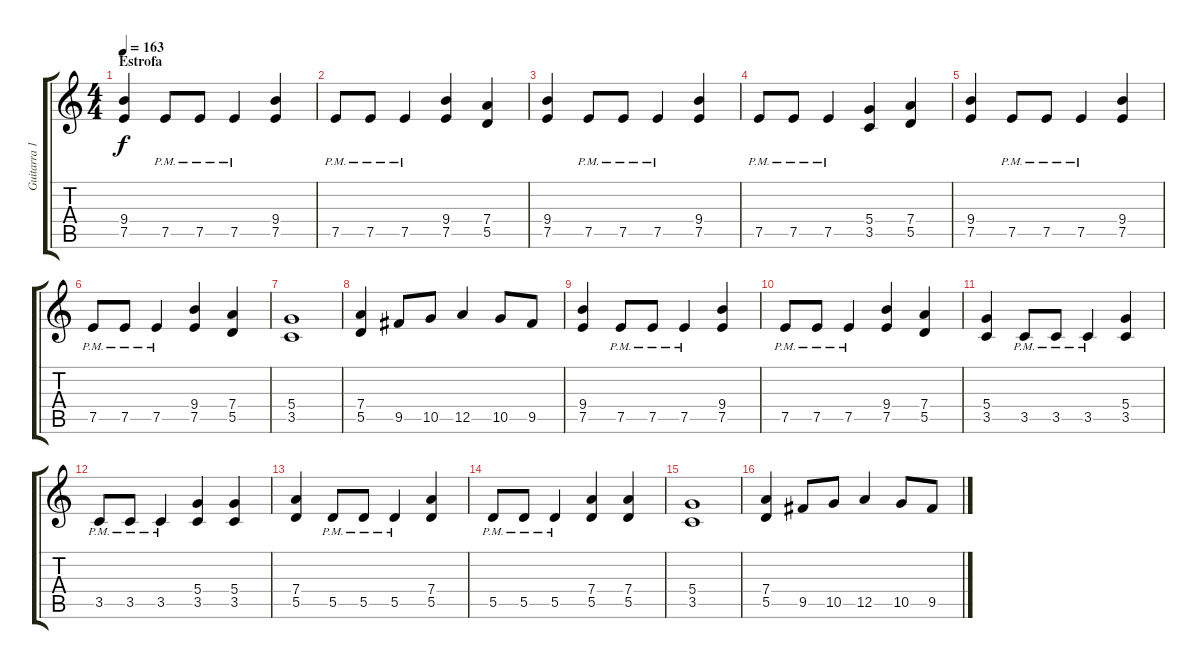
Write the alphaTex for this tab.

\track ("Guitarra 1" "Guitarra 1") {instrument distortionguitar}
\staff {score tabs}
\tuning (E4 B3 G3 D3 A2 E2) {hide}
\ts (4 4)
\section ("" "Estrofa")
\tempo 163
\clef g2
\ks c
(9.4 7.5).4{dy f} 7.5{pm}.8 7.5{pm}.8 7.5{pm}.4 (9.4 7.5).4 |
7.5{pm}.8 7.5{pm}.8 7.5{pm}.4 (9.4 7.5).4 (7.4 5.5).4 |
(9.4 7.5).4 7.5{pm}.8 7.5{pm}.8 7.5{pm}.4 (9.4 7.5).4 |
7.5{pm}.8 7.5{pm}.8 7.5{pm}.4 (5.4 3.5).4 (7.4 5.5).4 |
(9.4 7.5).4 7.5{pm}.8 7.5{pm}.8 7.5{pm}.4 (9.4 7.5).4 |
7.5{pm}.8 7.5{pm}.8 7.5{pm}.4 (9.4 7.5).4 (7.4 5.5).4 |
(5.4 3.5).1 |
(7.4 5.5).4 9.5.8 10.5.8 12.5.4 10.5.8 9.5.8 |
(9.4 7.5).4 7.5{pm}.8 7.5{pm}.8 7.5{pm}.4 (9.4 7.5).4 |
7.5{pm}.8 7.5{pm}.8 7.5{pm}.4 (9.4 7.5).4 (7.4 5.5).4 |
(5.4 3.5).4 3.5{pm}.8 3.5{pm}.8 3.5{pm}.4 (5.4 3.5).4 |
3.5{pm}.8 3.5{pm}.8 3.5{pm}.4 (5.4 3.5).4 (5.4 3.5).4 |
(7.4 5.5).4 5.5{pm}.8 5.5{pm}.8 5.5{pm}.4 (7.4 5.5).4 |
5.5{pm}.8 5.5{pm}.8 5.5{pm}.4 (7.4 5.5).4 (7.4 5.5).4 |
(5.4 3.5).1 |
(7.4 5.5).4 9.5.8 10.5.8 12.5.4 10.5.8 9.5.8
